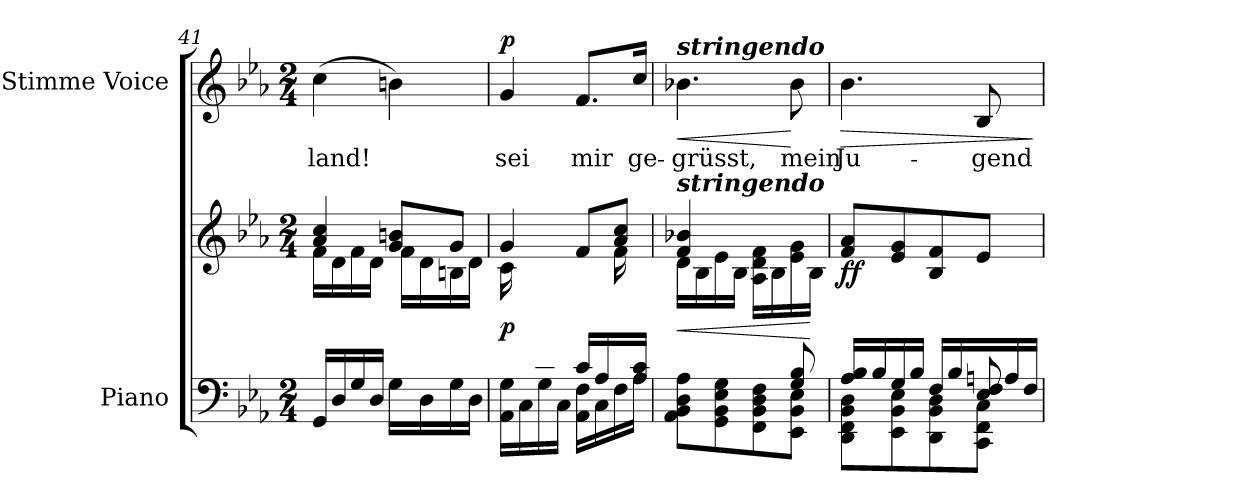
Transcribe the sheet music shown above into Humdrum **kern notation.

**kern	**kern	**dynam	**kern	**text	**dynam
*part2	*part2	*part2	*part1	*part1	*part1
*staff3	*staff2	*staff2/3	*staff1	*staff1	*staff1
*I"Piano	*	*	*I"Stimme Voice	*	*
*I'Pno	*	*	*	*	*
*clefF4	*clefG2	*	*clefG2	*	*
*k[b-e-a-]	*k[b-e-a-]	*	*k[b-e-a-]	*	*
*M2/4	*M2/4	*	*M2/4	*	*
=41	=41	=41	=41	=41	=41
*	*^	*	*	*	*
!	!	!	!	!	!LO:LY:b	!
16GG/LL	4a-/ 4cc/	16f\LL	.	(4cc\	-land!	.
16D/	.	16d\	.	.	.	.
16G/	.	16f\	.	.	.	.
16D/JJ	.	16d\JJ	.	.	.	.
16G\LL	8g/ 8bn/L	16f\LL	.	4bn\)	.	.
16D\	.	16d\	.	.	.	.
16G\	8g/J	16Bn\	.	.	.	.
16D\JJ	.	16d\JJ	.	.	.	.
=42	=42	=42	=42	=42	=42	=42
*^	*	*	*	*	*	*
!	!	!	!	!LO:DY:a=2	!	!LO:LY:b	!LO:DY:a
16ryy	16AA-\ 16G\LL	4g/	16c\LL	p	4g/	sei	p
16A-/	16C\	.	16ryy	.	.	.	.
*	*	*v	*v	*	*	*	*
16c/	16G\	.	.	.	.	.
16A-/JJ	16C\JJ	.	.	.	.	.
!	!	!	!	!	!LO:LY:b	!
16c/LL	16AA-\ 16F\LL	8f/L	.	8.f/L	mir	.
16A-/	16C\	.	.	.	.	.
*	*	*^	*	*	*	*
16ryy	16F\	8a-/ 8cc/J	16f\	.	.	.	.
!	!	!	!	!	!	!LO:LY:b	!
16A-/ 16c/JJ	16A-\JJ	.	16ryy	.	16cc/Jk	ge-	.
!!LO:LB:g=z
=43	=43	=43	=43	=43	=43	=43	=43
!	!	!	!	!	!LO:TX:a:Bi:t=stringendo	!	!
!	!	!LO:TX:a:Bi:t=stringendo	!	!	!	!	!
!	!	!	!	!LO:HP:b	!	!LO:LY:b	!LO:HP:b
8AA-\ 8BB-\ 8D\ 8A-\L	4.ryy	16d\LL	4f/ 4b-X/	<	4.b-X\	-grüsst,	<
.	.	16B-\	.	.	.	.	.
8GG\ 8BB-\ 8E-\ 8G\	.	16e-\	.	.	.	.	.
.	.	16B-\JJ	.	.	.	.	.
8FF\ 8BB-\ 8D\ 8F\	.	16A-\ 16d\ 16f\LL	4ryy	.	.	.	.
.	.	16B-\	.	.	.	.	.
!	!	!	!	!	!	!LO:LY:b	!
8EE-\ 8BB-\ 8E-\J	8G/ 8B-/	16e-\ 16g\	.	.	8b-\	mein	[
.	.	16B-\JJ	.	[	.	.	.
*	*	*v	*v	*	*	*	*
=44	=44	=44	=44	=44	=44	=44
*	*^	*	*	*	*	*
!	!	!	!	!LO:DY:b	!	!LO:LY:b	!LO:HP:b
8DD\ 8FF\ 8BB-\ 8D\L	4.ryy	16A-/ 16B-/LL	8f/ 8a-/L	ff	4.b-\	Ju-	>
.	.	16B-/	.	.	.	.	.
8EE-\ 8BB-\ 8E-\	.	16G/	8e-/ 8g/	.	.	.	.
.	.	16B-/JJ	.	.	.	.	.
8DD\ 8BB-\ 8D\	.	16F/LL	8B-/ 8f/	.	.	.	.
.	.	16B-/	.	.	.	.	.
!	!	!	!	!	!	!LO:LY:b	!
8CC\ 8FF\ 8C\J	8E-/ 8F/	16An/	8e-/J	.	8B-/	-gend-	.
.	.	16F/JJ	.	.	.	.	.
*v	*v	*v	*	*	*	*	*
.	.	.	.	.	]
=	=	=	=	=	=
*-	*-	*-	*-	*-	*-
